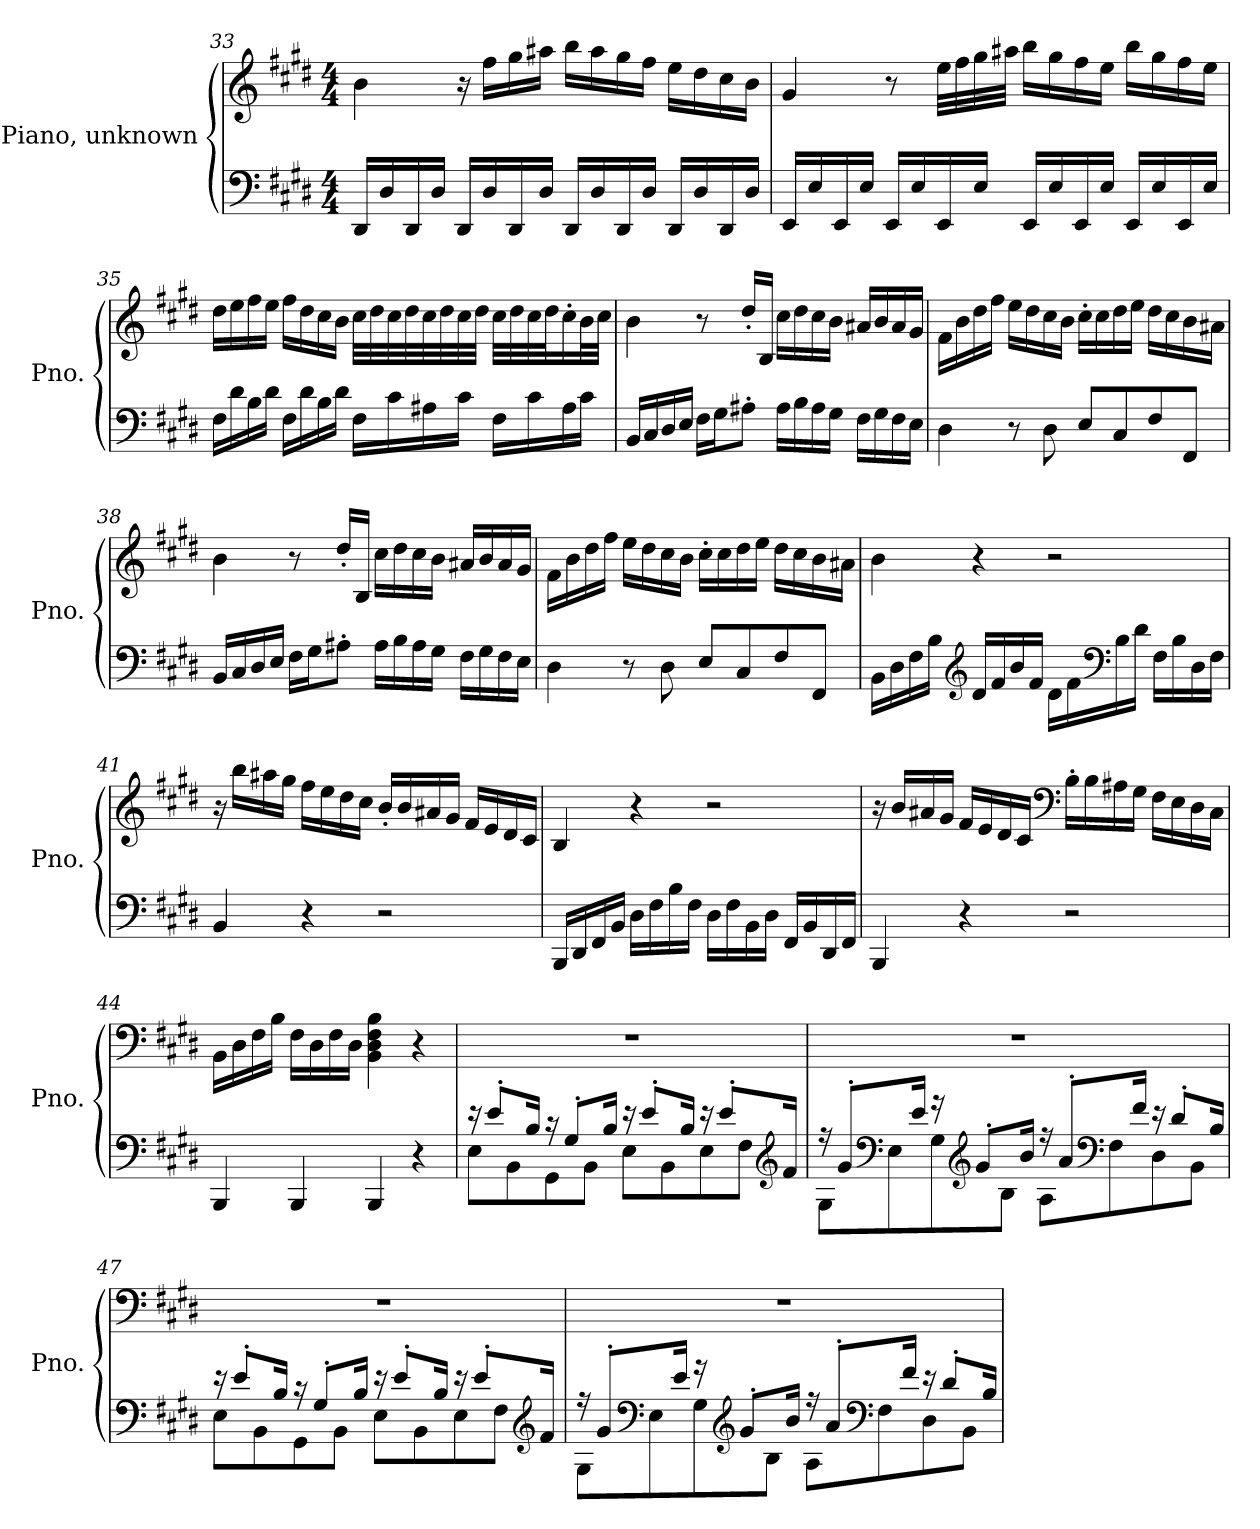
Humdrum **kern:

**kern	**kern
*part1	*part1
*staff2	*staff1
*I"Piano, unknown	*
*I'Pno.	*
*clefF4	*clefG2
*k[f#c#g#d#]	*k[f#c#g#d#]
*M4/4	*M4/4
=33	=33
16DD#/LL	4b\
16D#/	.
16DD#/	.
16D#/JJ	.
16DD#/LL	16r
16D#/	16ff#\LL
16DD#/	16gg#\
16D#/JJ	16aa#X\JJ
16DD#/LL	16bb\LL
16D#/	16aa#\
16DD#/	16gg#\
16D#/JJ	16ff#\JJ
16DD#/LL	16ee\LL
16D#/	16dd#\
16DD#/	16cc#\
16D#/JJ	16b\JJ
!!LO:LB:g=z
=34	=34
16EE/LL	4g#/
16E/	.
16EE/	.
16E/JJ	.
16EE/LL	8r
16E/	.
16EE/	32ee\LLL
.	32ff#\
16E/JJ	32gg#\
.	32aa#X\JJJ
16EE/LL	16bb\LL
16E/	16gg#\
16EE/	16ff#\
16E/JJ	16ee\JJ
16EE/LL	16bb\LL
16E/	16gg#\
16EE/	16ff#\
16E/JJ	16ee\JJ
=35	=35
16F#\LL	16dd#\LL
16d#\	16ee\
16B\	16ff#\
16d#\JJ	16ee\JJ
16F#\LL	16ff#\LL
16d#\	16dd#\
16B\	16cc#\
16d#\JJ	16b\JJ
16F#\LL	32cc#\LLL
.	32dd#\
16c#\	32cc#\
.	32dd#\
16A#X\	32cc#\
.	32dd#\
16c#\JJ	32cc#\
.	32dd#\JJJ
16F#\LL	32cc#\LLL
.	32dd#\
16c#\	32cc#\
.	32dd#\J
16A#\	16cc#'\
16c#\JJ	32b\L
.	32cc#\JJJ
!!LO:LB:g=z
=36	=36
16BB/LL	4b\
16C#/	.
16D#/	.
16E/JJ	.
16F#\LL	8r
16G#\J	.
8A#X'\J	16dd#'/LL
.	16B/JJ
16A#\LL	16cc#\LL
16B\	16dd#\
16A#\	16cc#\
16G#\JJ	16b\JJ
16F#\LL	16a#X/LL
16G#\	16b/
16F#\	16a#/
16E\JJ	16g#/JJ
=37	=37
4D#\	16f#\LL
.	16b\
.	16dd#\
.	16ff#\JJ
8r	16ee\LL
.	16dd#\
8D#\	16cc#\
.	16b\JJ
8E/L	16cc#'\LL
.	16cc#\
8C#/	16dd#\
.	16ee\JJ
8F#/	16dd#\LL
.	16cc#\
8FF#/J	16b\
.	16a#X\JJ
!!LO:PB:g=z
=38	=38
16BB/LL	4b\
16C#/	.
16D#/	.
16E/JJ	.
16F#\LL	8r
16G#\J	.
8A#X'\J	16dd#'/LL
.	16B/JJ
16A#\LL	16cc#\LL
16B\	16dd#\
16A#\	16cc#\
16G#\JJ	16b\JJ
16F#\LL	16a#X/LL
16G#\	16b/
16F#\	16a#/
16E\JJ	16g#/JJ
=39	=39
4D#\	16f#\LL
.	16b\
.	16dd#\
.	16ff#\JJ
8r	16ee\LL
.	16dd#\
8D#\	16cc#\
.	16b\JJ
8E/L	16cc#'\LL
.	16cc#\
8C#/	16dd#\
.	16ee\JJ
8F#/	16dd#\LL
.	16cc#\
8FF#/J	16b\
.	16a#X\JJ
!!LO:LB:g=z
=40	=40
16BB\LL	4b\
16D#\	.
16F#\	.
16B\JJ	.
*clefG2	*
16d#/LL	4r
16f#/	.
16b/	.
16f#/JJ	.
16d#\LL	2r
16f#\	.
*clefF4	*
16B\	.
16d#\JJ	.
16F#\LL	.
16B\	.
16D#\	.
16F#\JJ	.
=41	=41
4BB/	16r
.	16bb\LL
.	16aa#X\
.	16gg#\JJ
4r	16ff#\LL
.	16ee\
.	16dd#\
.	16cc#\JJ
2r	16b'/LL
.	16b/
.	16a#X/
.	16g#/JJ
.	16f#/LL
.	16e/
.	16d#/
.	16c#/JJ
!!LO:LB:g=z
=42	=42
16BBB/LL	4B/
16DD#/	.
16FF#/	.
16BB/JJ	.
16D#\LL	4r
16F#\	.
16B\	.
16F#\JJ	.
16D#\LL	2r
16F#\	.
16BB\	.
16D#\JJ	.
16FF#/LL	.
16BB/	.
16DD#/	.
16FF#/JJ	.
=43	=43
4BBB/	16r
.	16b/LL
.	16a#X/
.	16g#/JJ
4r	16f#/LL
.	16e/
.	16d#/
.	16c#/JJ
*	*clefF4
2r	16B'\LL
.	16B\
.	16A#X\
.	16G#\JJ
.	16F#\LL
.	16E\
.	16D#\
.	16C#\JJ
!!LO:LB:g=z
=44	=44
4BBB/	16BB\LL
.	16D#\
.	16F#\
.	16B\JJ
4BBB/	16F#\LL
.	16D#\
.	16F#\
.	16D#\JJ
4BBB/	4BB\ 4D#\ 4F#\ 4B\
4r	4r
=45	=45
*^	*
16r	8E\L	1r
8e'/L	.	.
.	8BB\	.
16B/Jk	.	.
16r	8GG#\	.
8G#'/L	.	.
.	8BB\J	.
16B/Jk	.	.
16r	8E\L	.
8e'/L	.	.
.	8BB\	.
16B/Jk	.	.
16r	8E\	.
8e'/L	.	.
.	8F#\J	.
*clefG2	*	*
16f#/Jk	.	.
!!LO:LB:g=z
=46	=46	=46
16r	8G#\L	1r
8g#'/L	.	.
*clefF4	*	*
.	8E\	.
16e/Jk	.	.
16r	8G#\	.
*clefG2	*	*
8g#'/L	.	.
.	8B\J	.
16b/Jk	.	.
16r	8A\L	.
8a'/L	.	.
*clefF4	*	*
.	8F#\	.
16f#/Jk	.	.
16r	8D#\	.
8d#'/L	.	.
.	8BB\J	.
16B/Jk	.	.
=47	=47	=47
16r	8E\L	1r
8e'/L	.	.
.	8BB\	.
16B/Jk	.	.
16r	8GG#\	.
8G#'/L	.	.
.	8BB\J	.
16B/Jk	.	.
16r	8E\L	.
8e'/L	.	.
.	8BB\	.
16B/Jk	.	.
16r	8E\	.
8e'/L	.	.
.	8F#\J	.
*clefG2	*	*
16f#/Jk	.	.
!!LO:LB:g=z
=48	=48	=48
16r	8G#\L	1r
8g#'/L	.	.
*clefF4	*	*
.	8E\	.
16e/Jk	.	.
16r	8G#\	.
*clefG2	*	*
8g#'/L	.	.
.	8B\J	.
16b/Jk	.	.
16r	8A\L	.
8a'/L	.	.
*clefF4	*	*
.	8F#\	.
16f#/Jk	.	.
16r	8D#\	.
8d#'/L	.	.
.	8BB\J	.
16B/Jk	.	.
*v	*v	*
=	=
*-	*-
